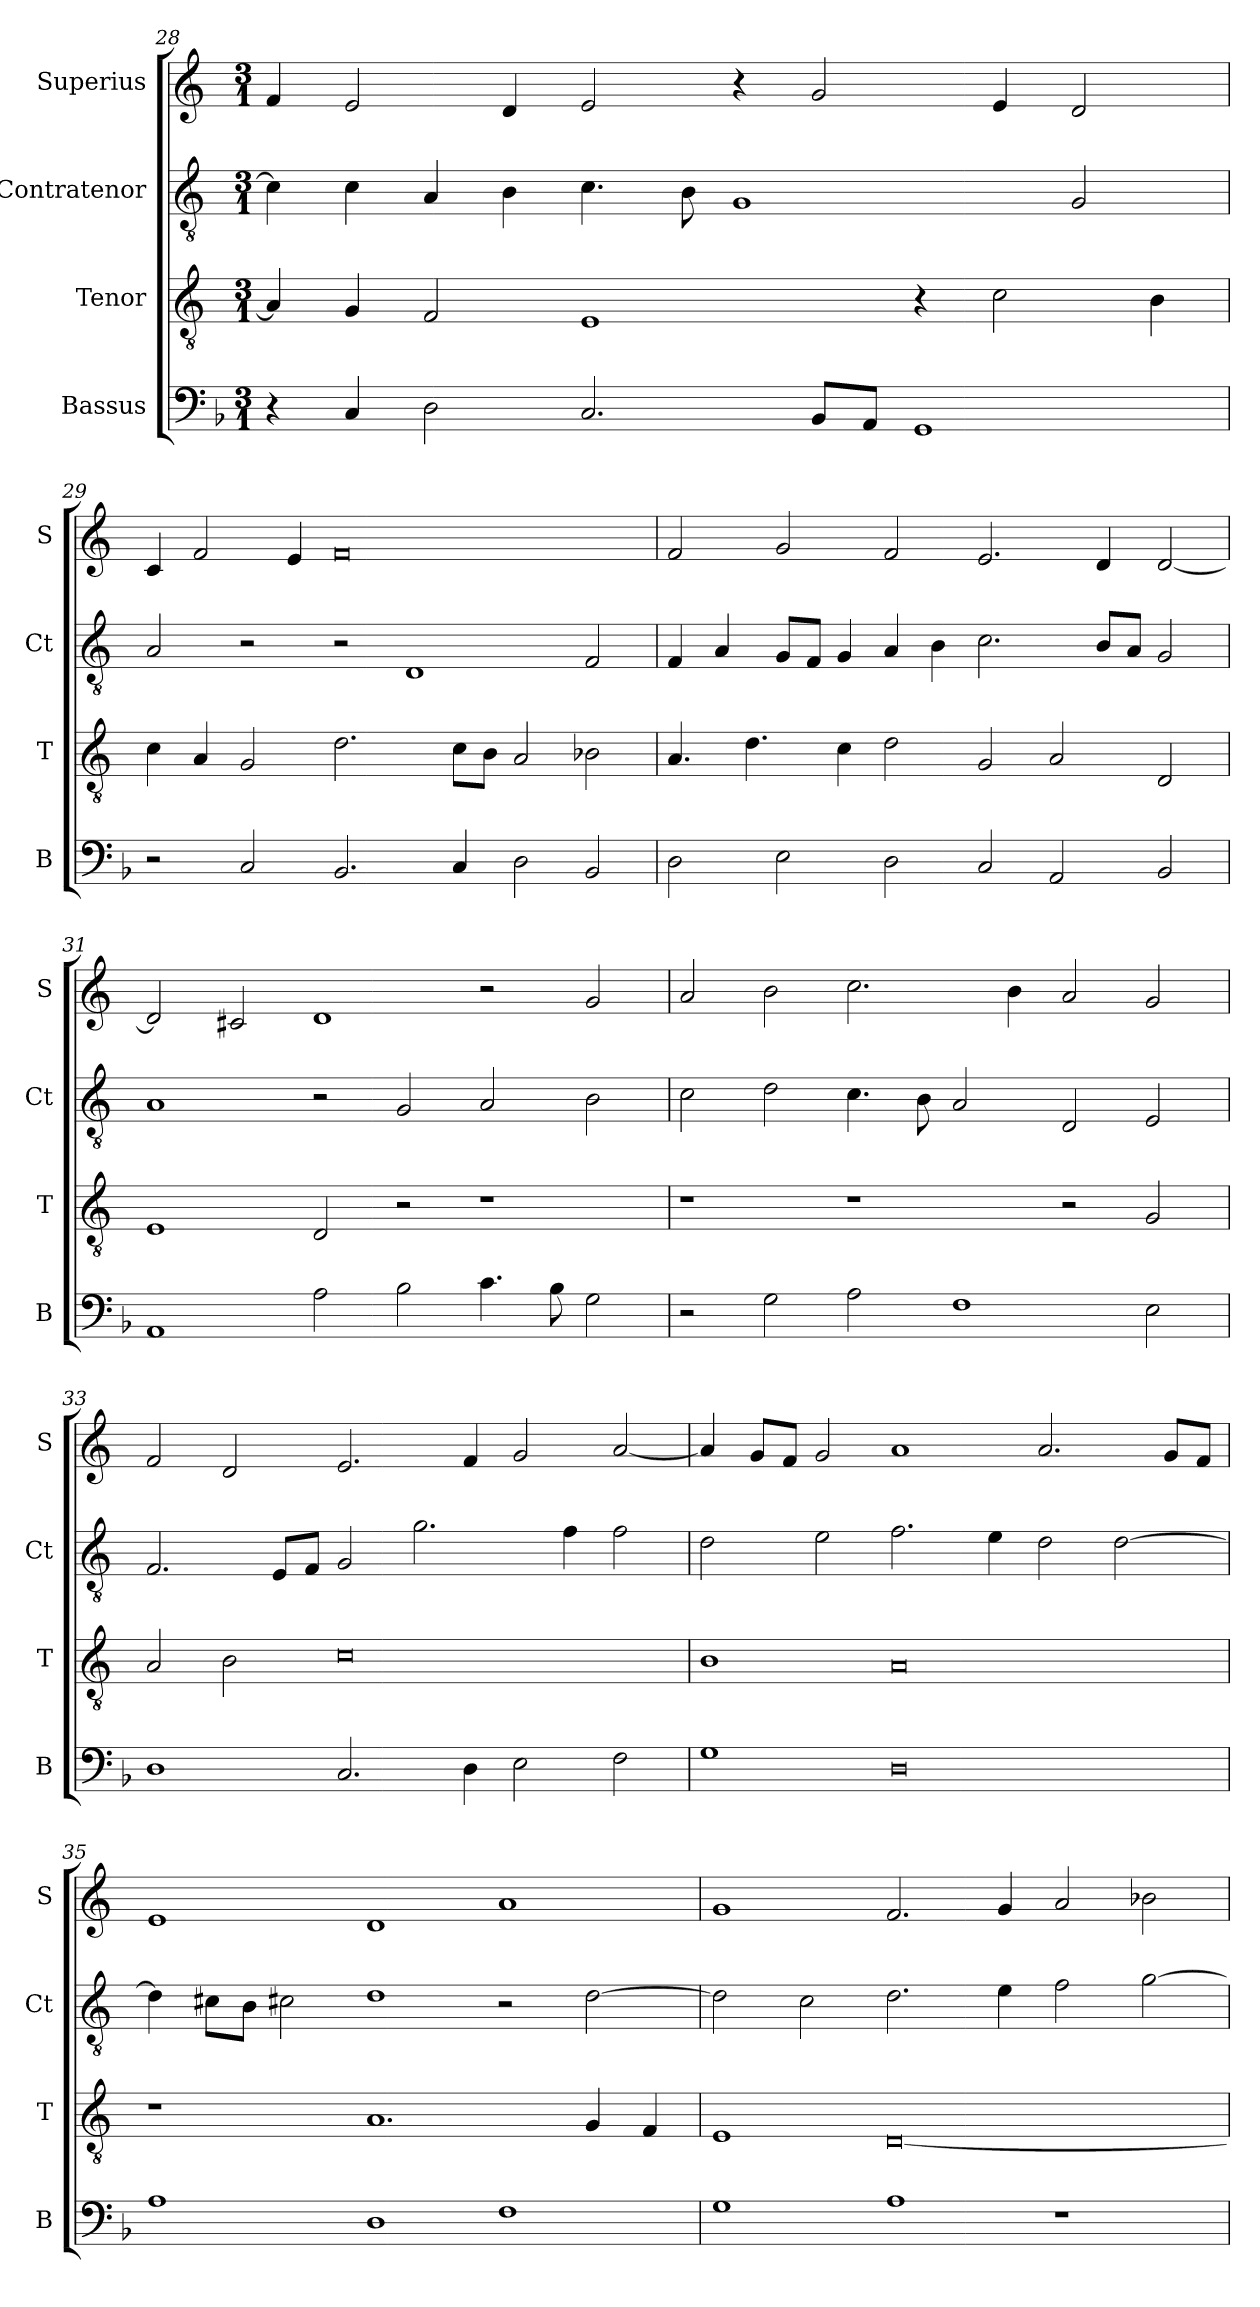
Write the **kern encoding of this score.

**kern	**kern	**kern	**kern
*part4	*part3	*part2	*part1
*staff4	*staff3	*staff2	*staff1
*I"Bassus	*I"Tenor	*I"Contratenor	*I"Superius
*I'B	*I'T	*I'Ct	*I'S
*clefF4	*clefGv2	*clefGv2	*clefG2
*k[b-]	*k[]	*k[]	*k[]
*M3/1	*M3/1	*M3/1	*M3/1
=28	=28	=28	=28
4r	4A]	4c]	4f
4C	4G	4c	2e
2D	2F	4A	.
.	.	4B	4d
2.C	1E	4.c	2e
.	.	8B	.
.	.	1G	4r
8BB-L	.	.	2g
8AAJ	.	.	.
1GG	4r	.	.
.	2c	.	4e
.	.	2G	2d
.	4B	.	.
=29	=29	=29	=29
2r	4c	2A	4c
.	4A	.	2f
2C	2G	2r	.
.	.	.	4e
2.BB-	2.d	2r	0f
.	.	1D	.
4C	8cL	.	.
.	8BJ	.	.
2D	2A	.	.
2BB-	2B-X	2F	.
=30	=30	=30	=30
2D	4.A	4F	2f
.	.	4A	.
.	4.d	.	.
2E	.	8GL	2g
.	.	8FJ	.
.	4c	4G	.
2D	2d	4A	2f
.	.	4B	.
2C	2G	2.c	2.e
2AA	2A	.	.
.	.	8B/L	4d
.	.	8A/J	.
2BB-	2D	2G	[2d
=31	=31	=31	=31
1AA	1E	1A	2d]
.	.	.	2c#X
2A	2D	2r	1d
2B-	2r	2G	.
4.c	1r	2A	2r
8B-	.	.	.
2G	.	2B	2g
=32	=32	=32	=32
2r	1r	2c	2a
2G	.	2d	2b
2A	1r	4.c	2.cc
.	.	8B	.
1F	.	2A	.
.	.	.	4b
.	2r	2D	2a
2E	2G	2E	2g
=33	=33	=33	=33
1D	2A	2.F	2f
.	2B	.	2d
.	.	8EL	.
.	.	8FJ	.
2.C	0c	2G	2.e
.	.	2.g	.
4D	.	.	4f
2E	.	.	2g
.	.	4f	.
2F	.	2f	[2a
=34	=34	=34	=34
1G	1B	2d	4a]
.	.	.	8gL
.	.	.	8fJ
.	.	2e	2g
0D	0A	2.f	1a
.	.	4e	.
.	.	2d	2.a
.	.	[2d	.
.	.	.	8gL
.	.	.	8fJ
=35	=35	=35	=35
1A	1r	4d]	1e
.	.	8c#XL	.
.	.	8BJ	.
.	.	2c#X	.
1D	1.A	1d	1d
1F	.	2r	1a
.	4G	[2d	.
.	4F	.	.
=36	=36	=36	=36
1G	1E	2d]	1g
.	.	2c	.
1A	[0D	2.d	2.f
.	.	4e	4g
1r	.	2f	2a
.	.	[2g	2b-X
=	=	=	=
*-	*-	*-	*-
